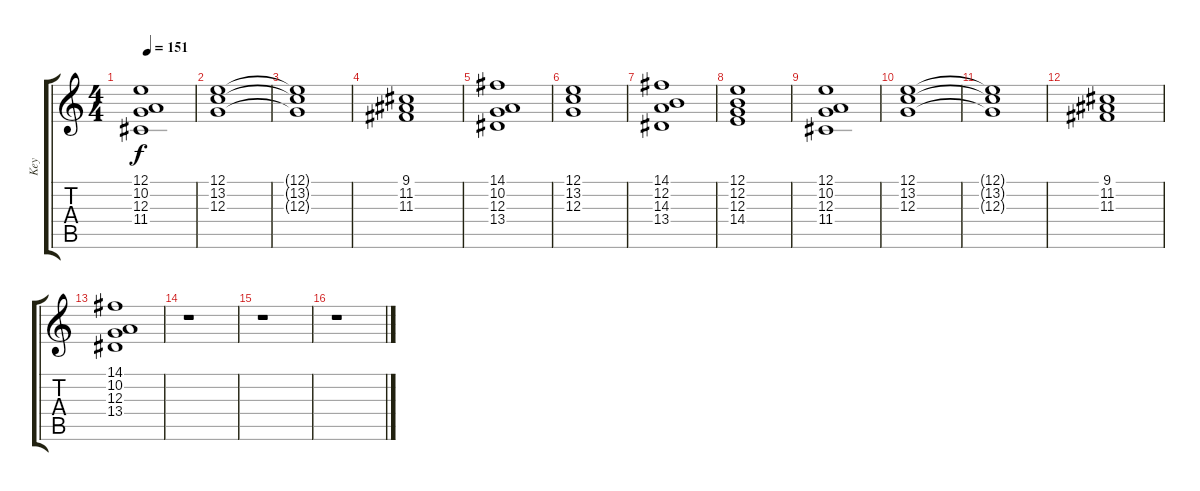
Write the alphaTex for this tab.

\track ("Key" "Key") {instrument stringensemble1}
\staff {score tabs}
\tuning (E4 B3 G3 D3 A2 E2) {hide}
\ts (4 4)
\tempo 151
\clef g2
\ks c
(12.1 10.2 12.3 11.4).1{dy f} |
(12.1 13.2 12.3).1 |
(12.1{t} 13.2{t} 12.3{t}).1 |
(9.1 11.2 11.3).1 |
(14.1 10.2 12.3 13.4).1 |
(12.1 13.2 12.3).1 |
(14.1 12.2 14.3 13.4).1 |
(12.1 12.2 12.3 14.4).1 |
(12.1 10.2 12.3 11.4).1 |
(12.1 13.2 12.3).1 |
(12.1{t} 13.2{t} 12.3{t}).1 |
(9.1 11.2 11.3).1 |
(14.1 10.2 12.3 13.4).1 |
r.1 |
r.1 |
r.1
